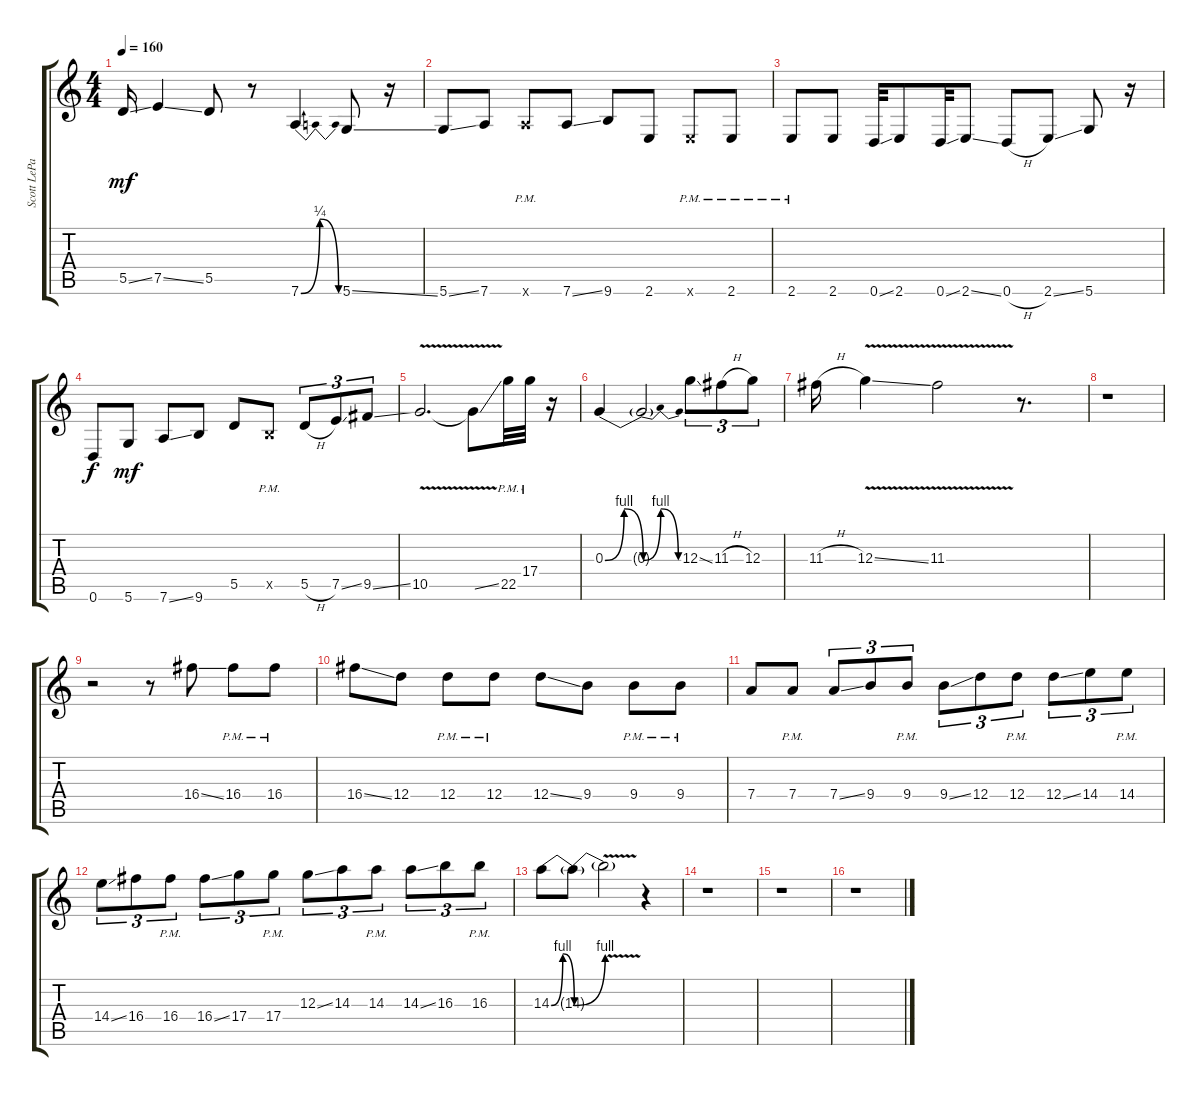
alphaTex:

\track ("Scott LePage Harmony 1" "Scott LePa") {instrument acousticguitarnylon}
\staff {score tabs}
\tuning (E4 B3 G3 D3 A2 D2) {hide}
\ts (4 4)
\tempo 160
\clef g2
\ks c
5.5{ss}.16{dy mf} 7.5{ss}.4 5.5.8 r.8 7.6{be (bendrelease 0 0 30 1 30 1 60 0)}.4 5.6{ss}.8 r.16 |
5.6{ss}.8 7.6.8 7.6{pm x}.8 7.6{ss}.8 9.6.8 2.6.8 2.6{pm x}.8 2.6{pm}.8 |
2.6{pm}.8 2.6.8 0.6{ss}.32 2.6.8 0.6{ss}.32 2.6{ss}.8 0.6{h}.8 2.6{ss}.8 5.6.8 r.16 |
0.6.8{dy f} 5.6.8{dy mf} 7.6{ss}.8 9.6.8 5.5.8 2.5{pm x}.8 5.5{h}.8{tu (3 2)} 7.5{ss}.8{tu (3 2)} 9.5{ss}.8{tu (3 2)} |
10.5{v}.2{d} 10.5{ss t}.8 22.5{pm}.32 17.4{pm}.32 r.16 |
0.3{be (bendrelease 0 0 30 4 30 4 60 0)}.4 0.3{be (bendrelease 0 0 30 4 30 4 60 0) t}.2 12.3{ss}.8{tu (3 2)} 11.3{h}.8{tu (3 2)} 12.3.8{tu (3 2)} |
11.3{h}.16 12.3{v ss}.4 11.3{v}.2 r.8{d} |
r.1 |
r.2 r.8 16.4{ss}.8 16.4{pm}.8 16.4{pm}.8 |
16.4{ss}.8 12.4.8 12.4{pm}.8 12.4{pm}.8 12.4{ss}.8 9.4.8 9.4{pm}.8 9.4{pm}.8 |
7.4.8 7.4{pm}.8 7.4{ss}.8{tu (3 2)} 9.4.8{tu (3 2)} 9.4{pm}.8{tu (3 2)} 9.4{ss}.8{tu (3 2)} 12.4.8{tu (3 2)} 12.4{pm}.8{tu (3 2)} 12.4{ss}.8{tu (3 2)} 14.4.8{tu (3 2)} 14.4{pm}.8{tu (3 2)} |
14.4{ss}.8{tu (3 2)} 16.4.8{tu (3 2)} 16.4{pm}.8{tu (3 2)} 16.4{ss}.8{tu (3 2)} 17.4.8{tu (3 2)} 17.4{pm}.8{tu (3 2)} 12.3{ss}.8{tu (3 2)} 14.3.8{tu (3 2)} 14.3{pm}.8{tu (3 2)} 14.3{ss}.8{tu (3 2)} 16.3.8{tu (3 2)} 16.3{pm}.8{tu (3 2)} |
14.3{be (bendrelease 0 0 30 4 30 4 60 0)}.8 14.3{be (bend 0 0 60 4) t}.8 14.3{v t}.2 r.4 |
r.1 |
r.1 |
r.1
